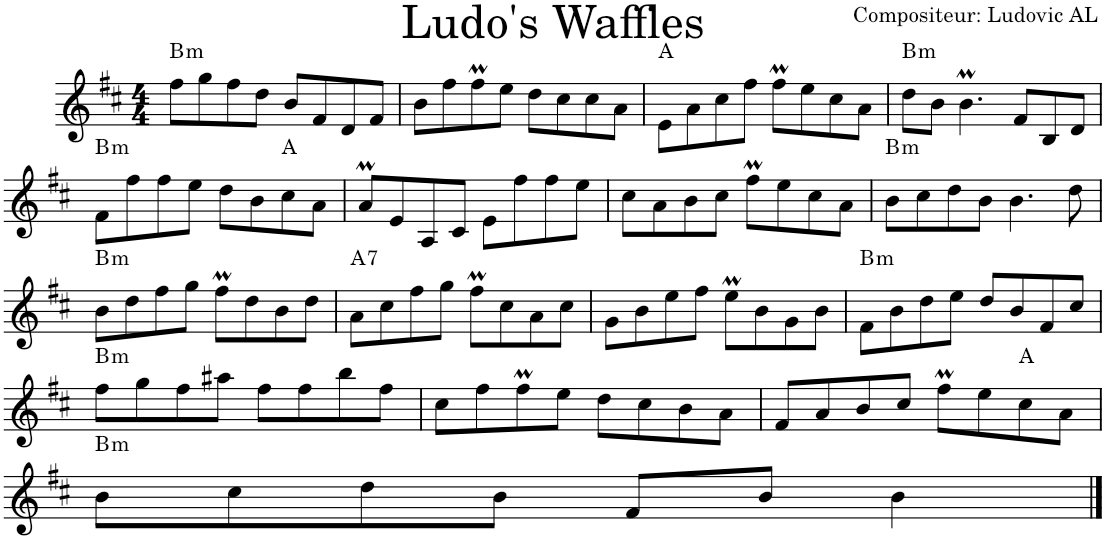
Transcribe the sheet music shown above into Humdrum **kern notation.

**kern	**harte
*part1	*part1
*staff1	*
*I"Violon	*
*I'Vln.	*
*clefG2	*
*k[f#c#]	*
*M4/4	*
=1	=1
!	!LO:H:kt=m
8ff#\L	B:min
8gg\	.
8ff#\	.
8dd\J	.
8b/L	.
8f#/	.
8d/	.
8f#/J	.
=2	=2
8b\L	.
8ff#\	.
8ff#m\	.
8ee\J	.
8dd\L	.
8cc#\	.
8cc#\	.
8a\J	.
=3	=3
8e\L	A:maj
8a\	.
8cc#\	.
8ff#\J	.
8ff#m\L	.
8ee\	.
8cc#\	.
8a\J	.
=4	=4
!	!LO:H:kt=m
8dd\L	B:min
8b\J	.
4.bM\	.
8f#/L	.
8B/	.
8d/J	.
!!LO:LB:g=z
=5	=5
!	!LO:H:kt=m
8f#\L	B:min
8ff#\	.
8ff#\	.
8ee\J	.
8dd\L	.
8b\	.
8cc#\	A:maj
8a\J	.
=6	=6
8aM/L	.
8e/	.
8A/	.
8c#/J	.
8e\L	.
8ff#\	.
8ff#\	.
8ee\J	.
=7	=7
8cc#\L	.
8a\	.
8b\	.
8cc#\J	.
8ff#m\L	.
8ee\	.
8cc#\	.
8a\J	.
=8	=8
!	!LO:H:kt=m
8b\L	B:min
8cc#\	.
8dd\	.
8b\J	.
4.b\	.
8dd\	.
!!LO:LB:g=z
=9	=9
!	!LO:H:kt=m
8b\L	B:min
8dd\	.
8ff#\	.
8gg\J	.
8ff#m\L	.
8dd\	.
8b\	.
8dd\J	.
=10	=10
!	!LO:H:kt=7
8a\L	A:7
8cc#\	.
8ff#\	.
8gg\J	.
8ff#m\L	.
8cc#\	.
8a\	.
8cc#\J	.
=11	=11
8g\L	.
8b\	.
8ee\	.
8ff#\J	.
8eeM\L	.
8b\	.
8g\	.
8b\J	.
=12	=12
!	!LO:H:kt=m
8f#\L	B:min
8b\	.
8dd\	.
8ee\J	.
8dd/L	.
8b/	.
8f#/	.
8cc#/J	.
!!LO:LB:g=z
=13	=13
!	!LO:H:kt=m
8ff#\L	B:min
8gg\	.
8ff#\	.
8aa#X\J	.
8ff#\L	.
8ff#\	.
8bb\	.
8ff#\J	.
=14	=14
8cc#\L	.
8ff#\	.
8ff#m\	.
8ee\J	.
8dd\L	.
8cc#\	.
8b\	.
8a\J	.
=15	=15
8f#/L	.
8a/	.
8b/	.
8cc#/J	.
8ff#m\L	.
8ee\	.
8cc#\	A:maj
8a\J	.
!!LO:LB:g=z
=16	=16
!	!LO:H:kt=m
8b\L	B:min
8cc#\	.
8dd\	.
8b\J	.
8f#/L	.
8b/J	.
4b\	.
==	==
*-	*-
